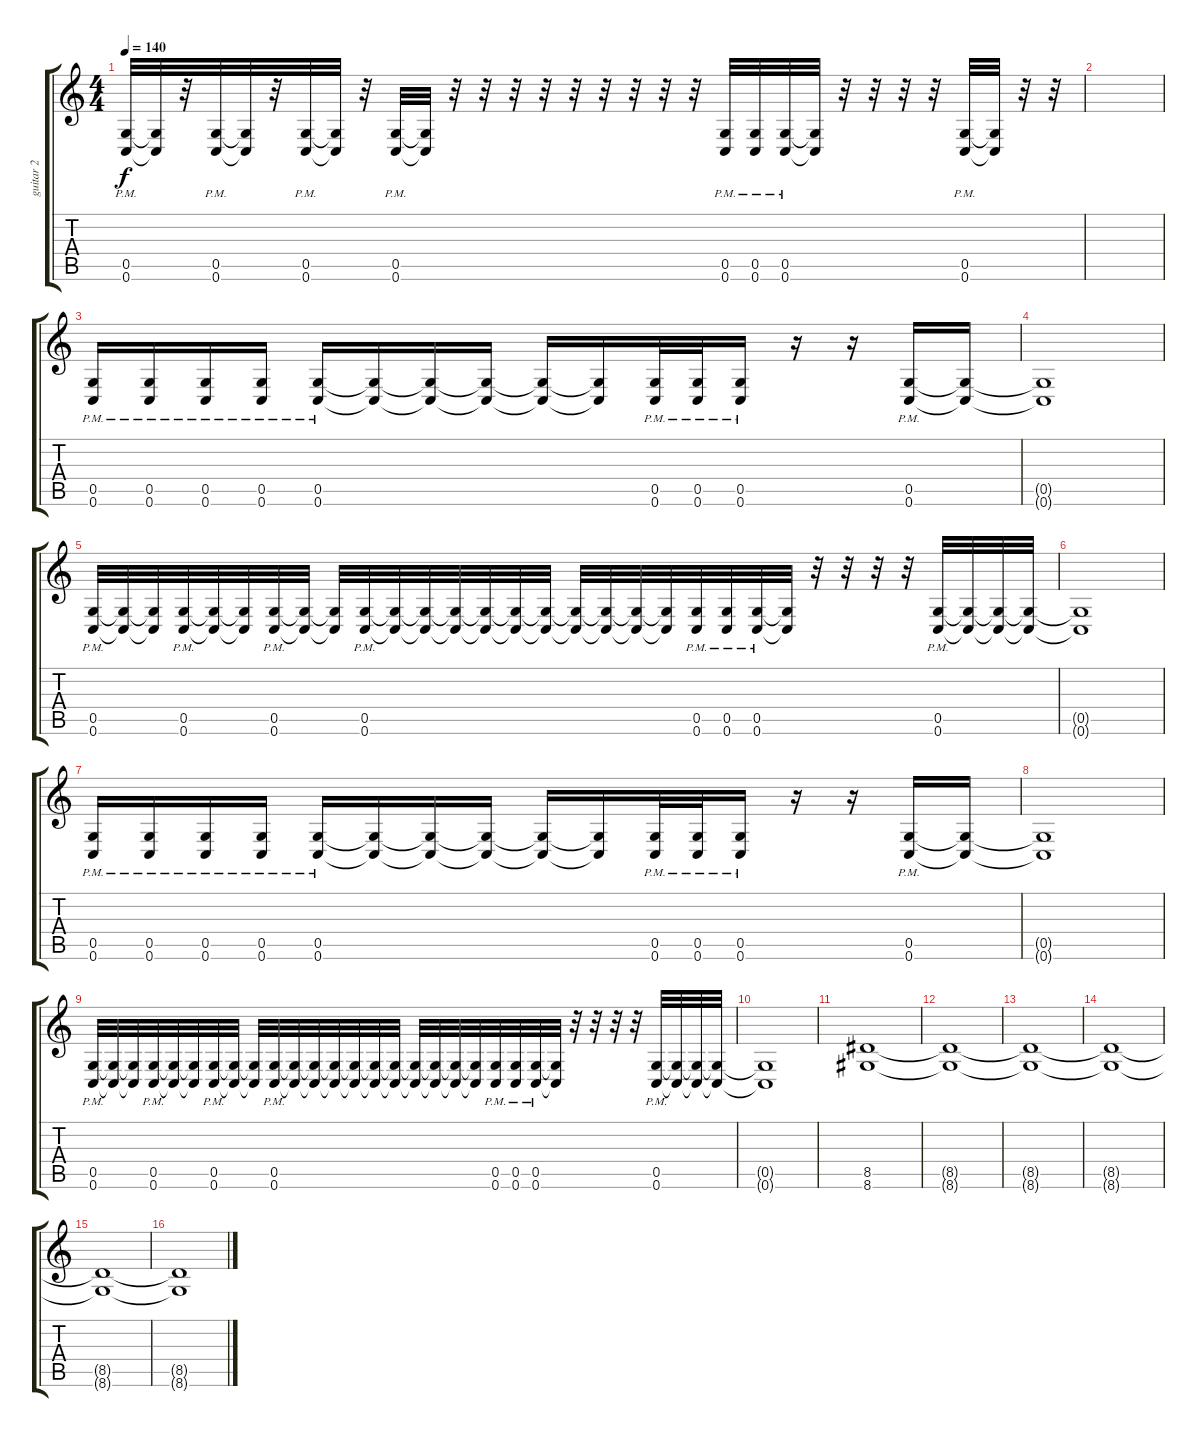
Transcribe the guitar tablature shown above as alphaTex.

\track ("guitar 2" "guitar 2") {instrument distortionguitar}
\staff {score tabs}
\tuning (D4 A3 F3 C3 G2 C2) {hide}
\ts (4 4)
\tempo 140
\clef g2
\ks c
(0.5{pm} 0.6{pm}).32{dy f} (0.5{t} 0.6{t}).32 r.32 (0.5{pm} 0.6{pm}).32 (0.5{t} 0.6{t}).32 r.32 (0.5{pm} 0.6{pm}).32 (0.5{t} 0.6{t}).32 r.32 (0.5{pm} 0.6{pm}).32 (0.5{t} 0.6{t}).32 r.32 r.32 r.32 r.32 r.32 r.32 r.32 r.32 r.32 (0.5{pm} 0.6{pm}).32 (0.5{pm} 0.6{pm}).32 (0.5{pm} 0.6{pm}).32 (0.5{t} 0.6{t}).32 r.32 r.32 r.32 r.32 (0.5{pm} 0.6{pm}).32 (0.5{t} 0.6{t}).32 r.32 r.32 |
|
(0.5{pm} 0.6{pm}).16 (0.5{pm} 0.6{pm}).16 (0.5{pm} 0.6{pm}).16 (0.5{pm} 0.6{pm}).16 (0.5{pm} 0.6{pm}).16 (0.5{t} 0.6{t}).16 (0.5{t} 0.6{t}).16 (0.5{t} 0.6{t}).16 (0.5{t} 0.6{t}).16 (0.5{t} 0.6{t}).16 (0.5{pm} 0.6{pm}).32 (0.5{pm} 0.6{pm}).32 (0.5{pm} 0.6{pm}).16 r.16 r.16 (0.5{pm} 0.6{pm}).16 (0.5{t} 0.6{t}).16 |
(0.5{t} 0.6{t}).1 |
(0.5{pm} 0.6{pm}).32 (0.5{t} 0.6{t}).32 (0.5{t} 0.6{t}).32 (0.5{pm} 0.6{pm}).32 (0.5{t} 0.6{t}).32 (0.5{t} 0.6{t}).32 (0.5{pm} 0.6{pm}).32 (0.5{t} 0.6{t}).32 (0.5{t} 0.6{t}).32 (0.5{pm} 0.6{pm}).32 (0.5{t} 0.6{t}).32 (0.5{t} 0.6{t}).32 (0.5{t} 0.6{t}).32 (0.5{t} 0.6{t}).32 (0.5{t} 0.6{t}).32 (0.5{t} 0.6{t}).32 (0.5{t} 0.6{t}).32 (0.5{t} 0.6{t}).32 (0.5{t} 0.6{t}).32 (0.5{t} 0.6{t}).32 (0.5{pm} 0.6{pm}).32 (0.5{pm} 0.6{pm}).32 (0.5{pm} 0.6{pm}).32 (0.5{t} 0.6{t}).32 r.32 r.32 r.32 r.32 (0.5{pm} 0.6{pm}).32 (0.5{t} 0.6{t}).32 (0.5{t} 0.6{t}).32 (0.5{t} 0.6{t}).32 |
(0.5{t} 0.6{t}).1 |
(0.5{pm} 0.6{pm}).16 (0.5{pm} 0.6{pm}).16 (0.5{pm} 0.6{pm}).16 (0.5{pm} 0.6{pm}).16 (0.5{pm} 0.6{pm}).16 (0.5{t} 0.6{t}).16 (0.5{t} 0.6{t}).16 (0.5{t} 0.6{t}).16 (0.5{t} 0.6{t}).16 (0.5{t} 0.6{t}).16 (0.5{pm} 0.6{pm}).32 (0.5{pm} 0.6{pm}).32 (0.5{pm} 0.6{pm}).16 r.16 r.16 (0.5{pm} 0.6{pm}).16 (0.5{t} 0.6{t}).16 |
(0.5{t} 0.6{t}).1 |
(0.5{pm} 0.6{pm}).32 (0.5{t} 0.6{t}).32 (0.5{t} 0.6{t}).32 (0.5{pm} 0.6{pm}).32 (0.5{t} 0.6{t}).32 (0.5{t} 0.6{t}).32 (0.5{pm} 0.6{pm}).32 (0.5{t} 0.6{t}).32 (0.5{t} 0.6{t}).32 (0.5{pm} 0.6{pm}).32 (0.5{t} 0.6{t}).32 (0.5{t} 0.6{t}).32 (0.5{t} 0.6{t}).32 (0.5{t} 0.6{t}).32 (0.5{t} 0.6{t}).32 (0.5{t} 0.6{t}).32 (0.5{t} 0.6{t}).32 (0.5{t} 0.6{t}).32 (0.5{t} 0.6{t}).32 (0.5{t} 0.6{t}).32 (0.5{pm} 0.6{pm}).32 (0.5{pm} 0.6{pm}).32 (0.5{pm} 0.6{pm}).32 (0.5{t} 0.6{t}).32 r.32 r.32 r.32 r.32 (0.5{pm} 0.6{pm}).32 (0.5{t} 0.6{t}).32 (0.5{t} 0.6{t}).32 (0.5{t} 0.6{t}).32 |
(0.5{t} 0.6{t}).1 |
(8.5 8.6).1{volume 0} |
(8.5{t} 8.6{t}).1 |
(8.5{t} 8.6{t}).1 |
(8.5{t} 8.6{t}).1 |
(8.5{t} 8.6{t}).1 |
(8.5{t} 8.6{t}).1
